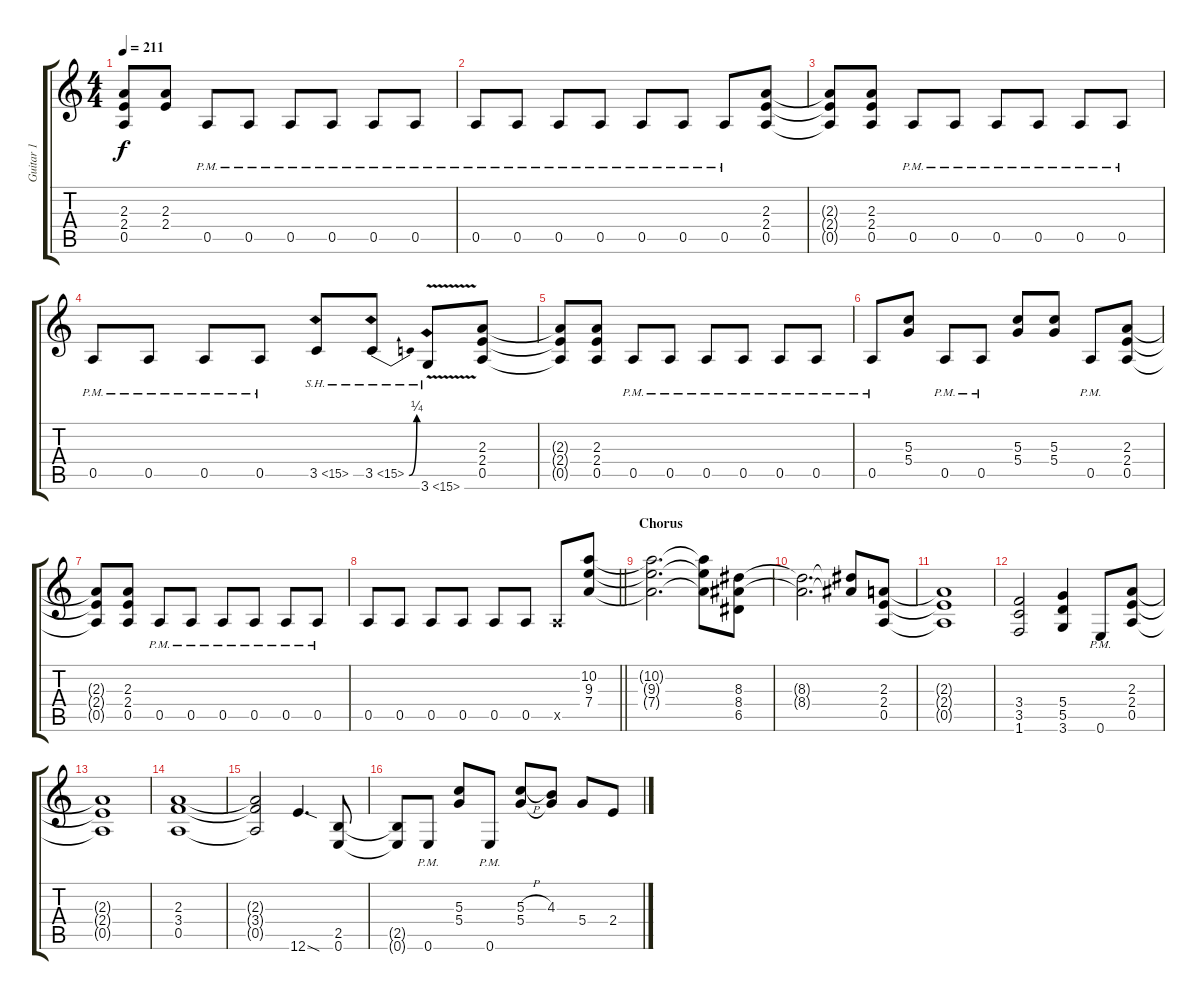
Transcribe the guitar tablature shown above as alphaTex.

\track ("Guitar 1" "Guitar 1") {instrument overdrivenguitar}
\staff {score tabs}
\tuning (E4 B3 G3 D3 A2 E2) {hide}
\ts (4 4)
\tempo 211
\clef g2
\ks c
(2.3{t} 2.4{t} 0.5{t}).8{dy f} (2.3 2.4).8 0.5{pm}.8 0.5{pm}.8 0.5{pm}.8 0.5{pm}.8 0.5{pm}.8 0.5{pm}.8 |
0.5{pm}.8 0.5{pm}.8 0.5{pm}.8 0.5{pm}.8 0.5{pm}.8 0.5{pm}.8 0.5{pm}.8 (2.3 2.4 0.5).8 |
(2.3{t} 2.4{t} 0.5{t}).8 (2.3 2.4 0.5).8 0.5{pm}.8 0.5{pm}.8 0.5{pm}.8 0.5{pm}.8 0.5{pm}.8 0.5{pm}.8 |
0.5{pm}.8 0.5{pm}.8 0.5{pm}.8 0.5{pm}.8 3.5{sh 12}.8 3.5{be (bend 0 0 60 1) sh 12}.8 3.6{sh 12 v}.8 (2.3 2.4 0.5).8 |
(2.3{t} 2.4{t} 0.5{t}).8 (2.3 2.4 0.5).8 0.5{pm}.8 0.5{pm}.8 0.5{pm}.8 0.5{pm}.8 0.5{pm}.8 0.5{pm}.8 |
0.5{pm}.8 (5.3 5.4).8 0.5{pm}.8 0.5{pm}.8 (5.3 5.4).8 (5.3 5.4).8 0.5{pm}.8 (2.3 2.4 0.5).8 |
(2.3{t} 2.4{t} 0.5{t}).8 (2.3 2.4 0.5).8 0.5{pm}.8 0.5{pm}.8 0.5{pm}.8 0.5{pm}.8 0.5{pm}.8 0.5{pm}.8 |
\barLineRight lightlight
0.5.8 0.5.8 0.5.8 0.5.8 0.5.8 0.5.8 0.5{x}.8 (10.2 9.3 7.4).8 |
\section ("" "Chorus")
(10.2{t} 9.3{t} 7.4{t}).2{d} (10.2{t} 9.3{t} 7.4{t}).8 (8.3 8.4 6.5).8 |
(8.3{t} 8.4{t}).2{d} (8.3{t} 8.4{t}).8 (2.3 2.4 0.5).8 |
(2.3{t} 2.4{t} 0.5{t}).1 |
(3.4 3.5 1.6).2 (5.4 5.5 3.6).4 0.6{pm}.8 (2.3 2.4 0.5).8 |
(2.3{t} 2.4{t} 0.5{t}).1 |
(2.3 3.4 0.5).1 |
(2.3{t} 3.4{t} 0.5{t}).2 12.6{sod}.4{d} (2.5 0.6).8 |
(2.5{t} 0.6{t}).8 0.6{pm}.8 (5.3 5.4).8 0.6{pm}.8 (5.3{h} 5.4).8 (4.3 5.4{t}).8 5.4.8 2.4.8
